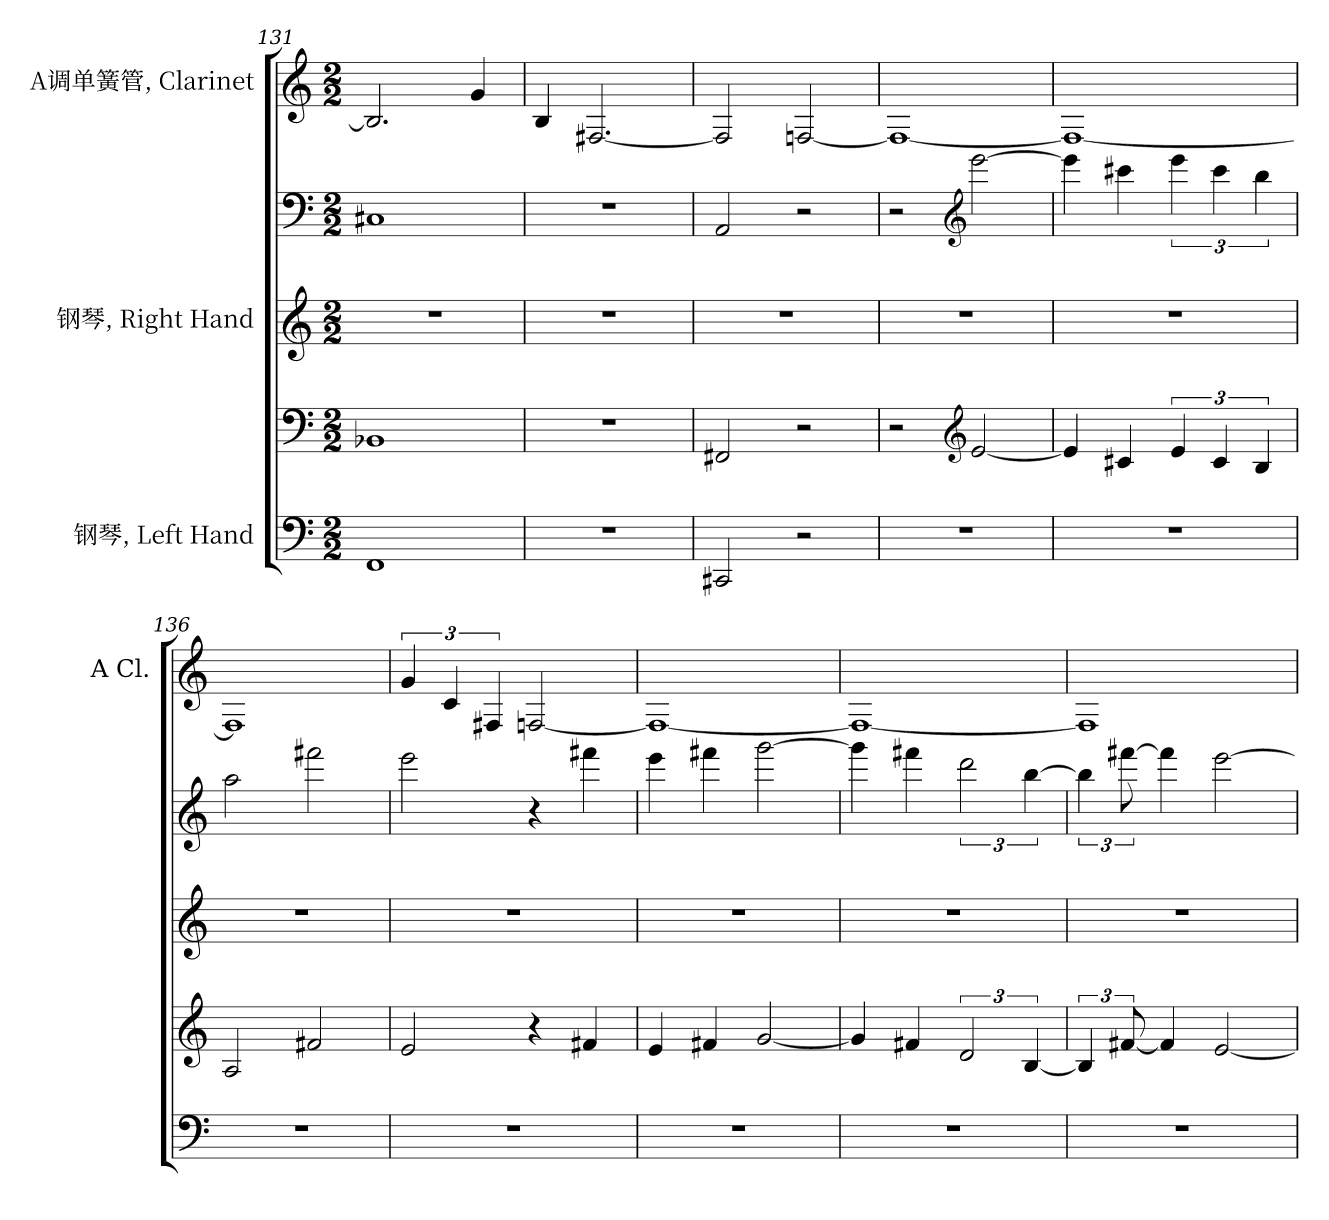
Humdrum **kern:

**kern	**kern	**kern	**kern	**kern
*part3	*part3	*part2	*part2	*part1
*staff5	*staff4	*staff3	*staff2	*staff1
*I"钢琴, Left Hand	*	*I"钢琴, Right Hand	*	*I"A调单簧管, Clarinet
*	*	*	*	*I'A Cl.
*clefF4	*clefF4	*clefG2	*clefF4	*clefG2
*	*	*	*	*ITrd2c3
*k[]	*k[]	*k[]	*k[]	*k[f#c#g#]
*M2/2	*M2/2	*M2/2	*M2/2	*M2/2
=131	=131	=131	=131	=131
1FF	1BB-X	1r	1C#X	2.G/]
*	*	*	*	*MM186
.	.	.	.	4e/
!!LO:LB:g=z
=132	=132	=132	=132	=132
1r	1r	1r	1r	4G#/
.	.	.	.	[2.D#X/
=133	=133	=133	=133	=133
*	*	*	*	*MM158
2CC#X/	2FF#X/	1r	2AA/	2D#/]
*	*	*	*	*MM200
2r	2r	.	2r	[2Dn/
=134	=134	=134	=134	=134
1r	2r	1r	2r	1D_
*	*clefG2	*	*clefG2	*
.	[2e/	.	[2eee\	.
=135	=135	=135	=135	=135
1r	4e/]	1r	4eee\]	1D_
.	4c#X/	.	4ccc#X\	.
.	6e/	.	6eee\	.
.	6c#/	.	6ccc#\	.
.	6B/	.	6bb\	.
=136	=136	=136	=136	=136
1r	2A/	1r	2aa\	1D]
.	2f#X/	.	2fff#X\	.
=137	=137	=137	=137	=137
1r	2e/	1r	2eee\	6e/
.	.	.	.	6A/
.	.	.	.	6D#X/
.	4r	.	4r	[2Dn/
.	4f#X/	.	4fff#X\	.
=138	=138	=138	=138	=138
1r	4e/	1r	4eee\	1D_
.	4f#X/	.	4fff#X\	.
.	[2g/	.	[2ggg\	.
!!LO:PB:g=z
=139	=139	=139	=139	=139
1r	4g/]	1r	4ggg\]	1D_
.	4f#X/	.	4fff#X\	.
.	3d/	.	3ddd\	.
.	[6B/	.	[6bb\	.
=140	=140	=140	=140	=140
1r	6B/]	1r	6bb\]	1D]
.	[12f#X/	.	[12fff#X\	.
.	4f#/]	.	4fff#\]	.
.	[2e/	.	[2eee\	.
=	=	=	=	=
*-	*-	*-	*-	*-
